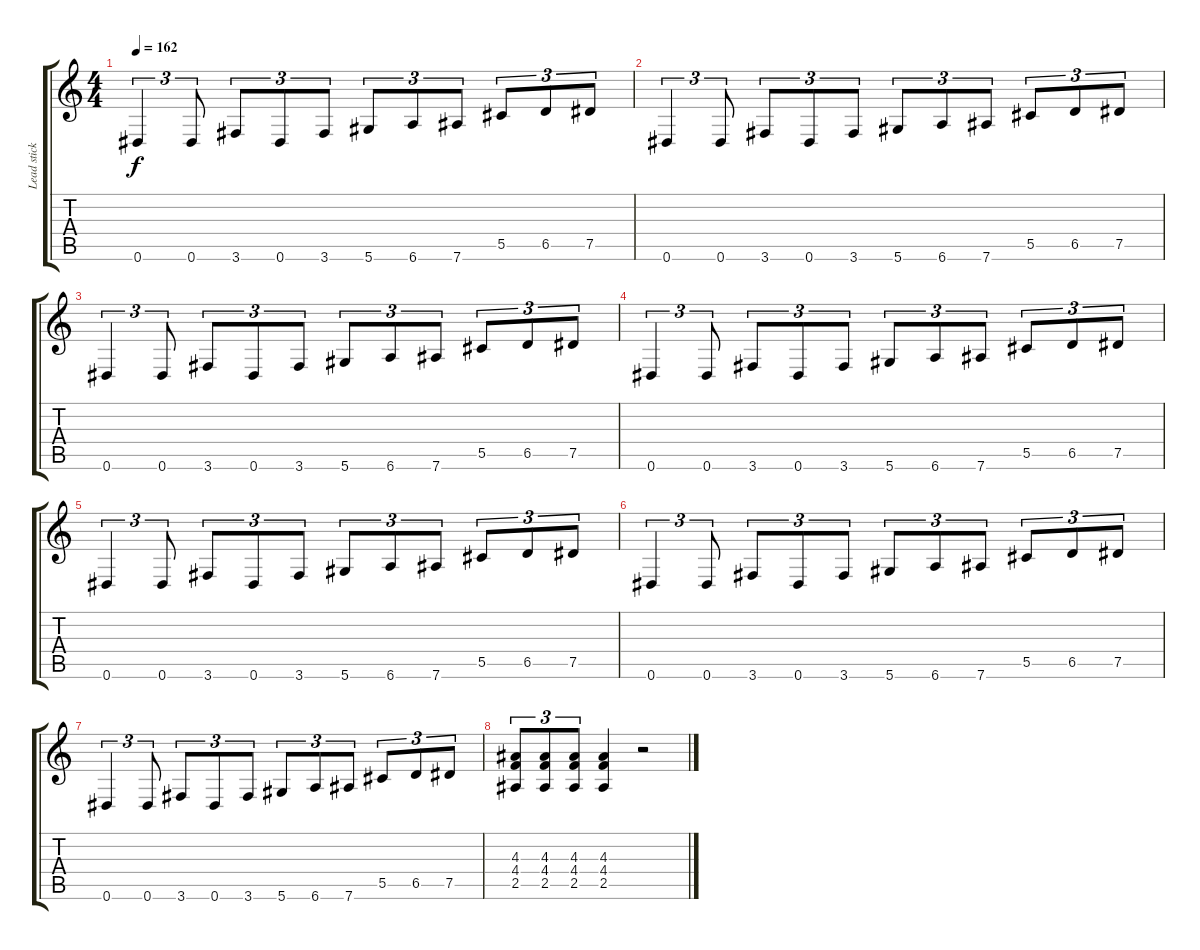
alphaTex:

\track ("Lead stick" "Lead stick") {instrument overdrivenguitar}
\staff {score tabs}
\tuning (Eb4 Bb3 Gb3 Db3 Ab2 Eb2) {hide}
\ts (4 4)
\tempo 162
\clef g2
\ks c
0.6.4{tu (3 2) dy f} 0.6.8{tu (3 2)} 3.6.8{tu (3 2)} 0.6.8{tu (3 2)} 3.6.8{tu (3 2)} 5.6.8{tu (3 2)} 6.6.8{tu (3 2)} 7.6.8{tu (3 2)} 5.5.8{tu (3 2)} 6.5.8{tu (3 2)} 7.5.8{tu (3 2)} |
0.6.4{tu (3 2)} 0.6.8{tu (3 2)} 3.6.8{tu (3 2)} 0.6.8{tu (3 2)} 3.6.8{tu (3 2)} 5.6.8{tu (3 2)} 6.6.8{tu (3 2)} 7.6.8{tu (3 2)} 5.5.8{tu (3 2)} 6.5.8{tu (3 2)} 7.5.8{tu (3 2)} |
0.6.4{tu (3 2)} 0.6.8{tu (3 2)} 3.6.8{tu (3 2)} 0.6.8{tu (3 2)} 3.6.8{tu (3 2)} 5.6.8{tu (3 2)} 6.6.8{tu (3 2)} 7.6.8{tu (3 2)} 5.5.8{tu (3 2)} 6.5.8{tu (3 2)} 7.5.8{tu (3 2)} |
0.6.4{tu (3 2)} 0.6.8{tu (3 2)} 3.6.8{tu (3 2)} 0.6.8{tu (3 2)} 3.6.8{tu (3 2)} 5.6.8{tu (3 2)} 6.6.8{tu (3 2)} 7.6.8{tu (3 2)} 5.5.8{tu (3 2)} 6.5.8{tu (3 2)} 7.5.8{tu (3 2)} |
0.6.4{tu (3 2)} 0.6.8{tu (3 2)} 3.6.8{tu (3 2)} 0.6.8{tu (3 2)} 3.6.8{tu (3 2)} 5.6.8{tu (3 2)} 6.6.8{tu (3 2)} 7.6.8{tu (3 2)} 5.5.8{tu (3 2)} 6.5.8{tu (3 2)} 7.5.8{tu (3 2)} |
0.6.4{tu (3 2)} 0.6.8{tu (3 2)} 3.6.8{tu (3 2)} 0.6.8{tu (3 2)} 3.6.8{tu (3 2)} 5.6.8{tu (3 2)} 6.6.8{tu (3 2)} 7.6.8{tu (3 2)} 5.5.8{tu (3 2)} 6.5.8{tu (3 2)} 7.5.8{tu (3 2)} |
0.6.4{tu (3 2)} 0.6.8{tu (3 2)} 3.6.8{tu (3 2)} 0.6.8{tu (3 2)} 3.6.8{tu (3 2)} 5.6.8{tu (3 2)} 6.6.8{tu (3 2)} 7.6.8{tu (3 2)} 5.5.8{tu (3 2)} 6.5.8{tu (3 2)} 7.5.8{tu (3 2)} |
(4.3 4.4 2.5).8{tu (3 2)} (4.3 4.4 2.5).8{tu (3 2)} (4.3 4.4 2.5).8{tu (3 2)} (4.3 4.4 2.5).4 r.2
